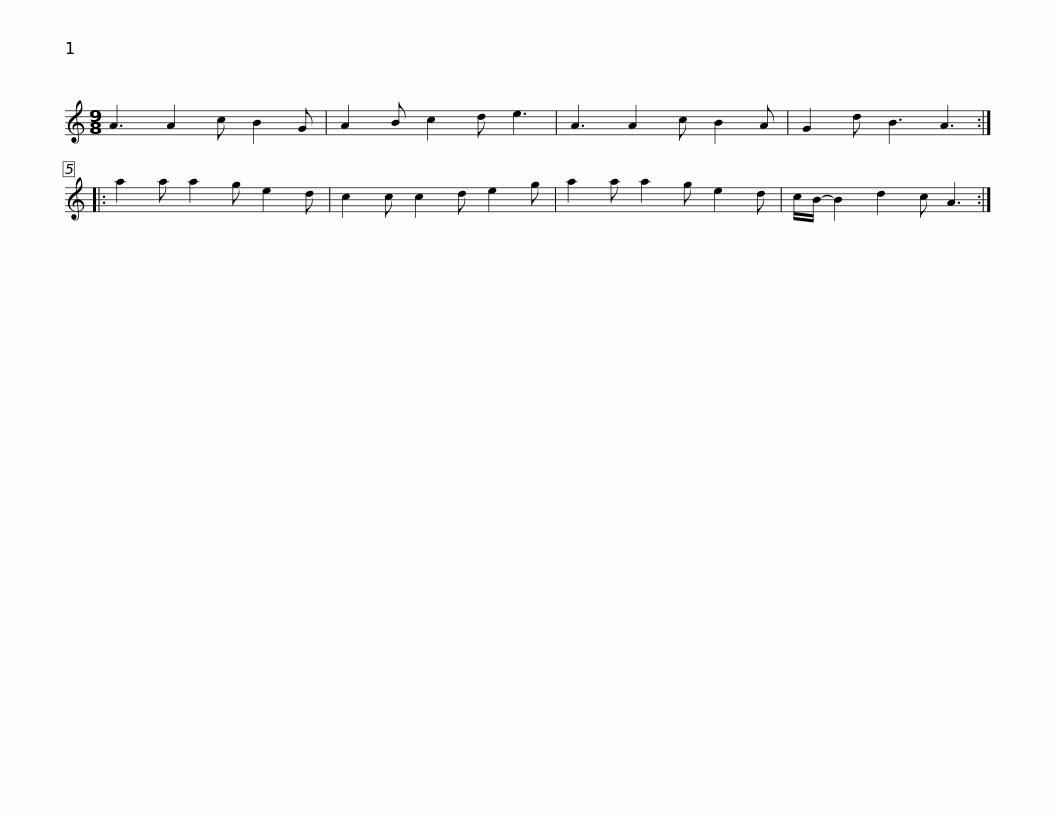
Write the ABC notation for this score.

X:1
L:1/8
M:9/8
I:linebreak $
K:C
V:1 treble
V:1
 A3 A2 c B2 G | A2 B c2 d e3 | A3 A2 c B2 A | G2 d B3 A3 :: a2 a a2 g e2 d | %5
 c2 c c2 d e2 g | a2 a a2 g e2 d |$ c/B/- B2 d2 c A3 :| %8
